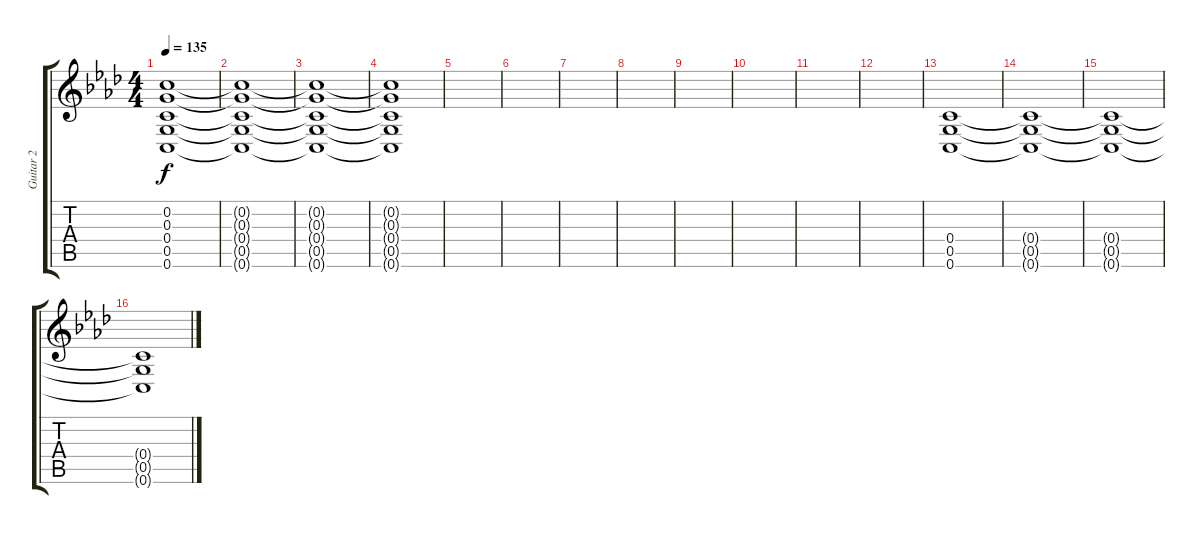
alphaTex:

\track ("Guitar 2" "Guitar 2") {instrument distortionguitar}
\staff {score tabs}
\tuning (E4 C4 G3 C3 G2 C2) {hide}
\ts (4 4)
\tempo 135
\clef g2
\ks ab
(0.2{t} 0.3{t} 0.4{t} 0.5{t} 0.6{t}).1{dy f} |
(0.2{t} 0.3{t} 0.4{t} 0.5{t} 0.6{t}).1 |
(0.2{t} 0.3{t} 0.4{t} 0.5{t} 0.6{t}).1 |
(0.2{t} 0.3{t} 0.4{t} 0.5{t} 0.6{t}).1 |
|
|
|
|
|
|
|
|
(0.4 0.5 0.6).1 |
(0.4{t} 0.5{t} 0.6{t}).1 |
(0.4{t} 0.5{t} 0.6{t}).1 |
(0.4{t} 0.5{t} 0.6{t}).1
